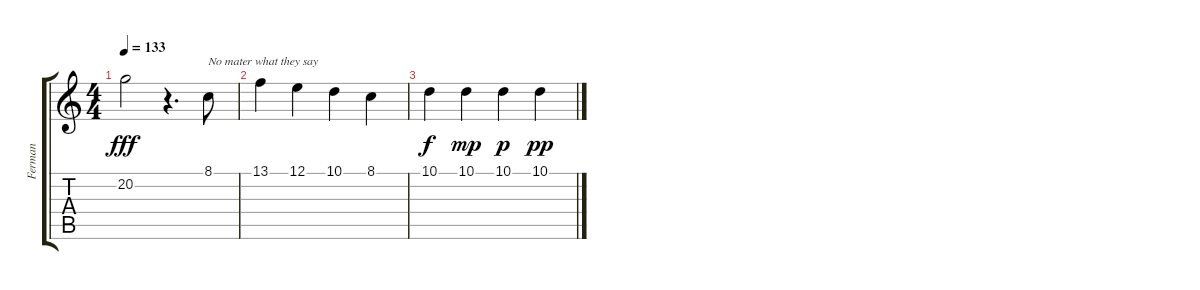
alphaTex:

\track ("Ferman" "Ferman") {instrument lead6voice}
\staff {score tabs}
\tuning (E4 B3 G3 D3 A2 E2) {hide}
\ts (4 4)
\tempo 133
\clef g2
\ks c
20.2.2{dy fff} r.4{d} 8.1.8{txt "No mater what they say"} |
13.1.4 12.1.4 10.1.4 8.1.4 |
10.1.4{dy f} 10.1.4{dy mp} 10.1.4{dy p} 10.1.4{dy pp}
